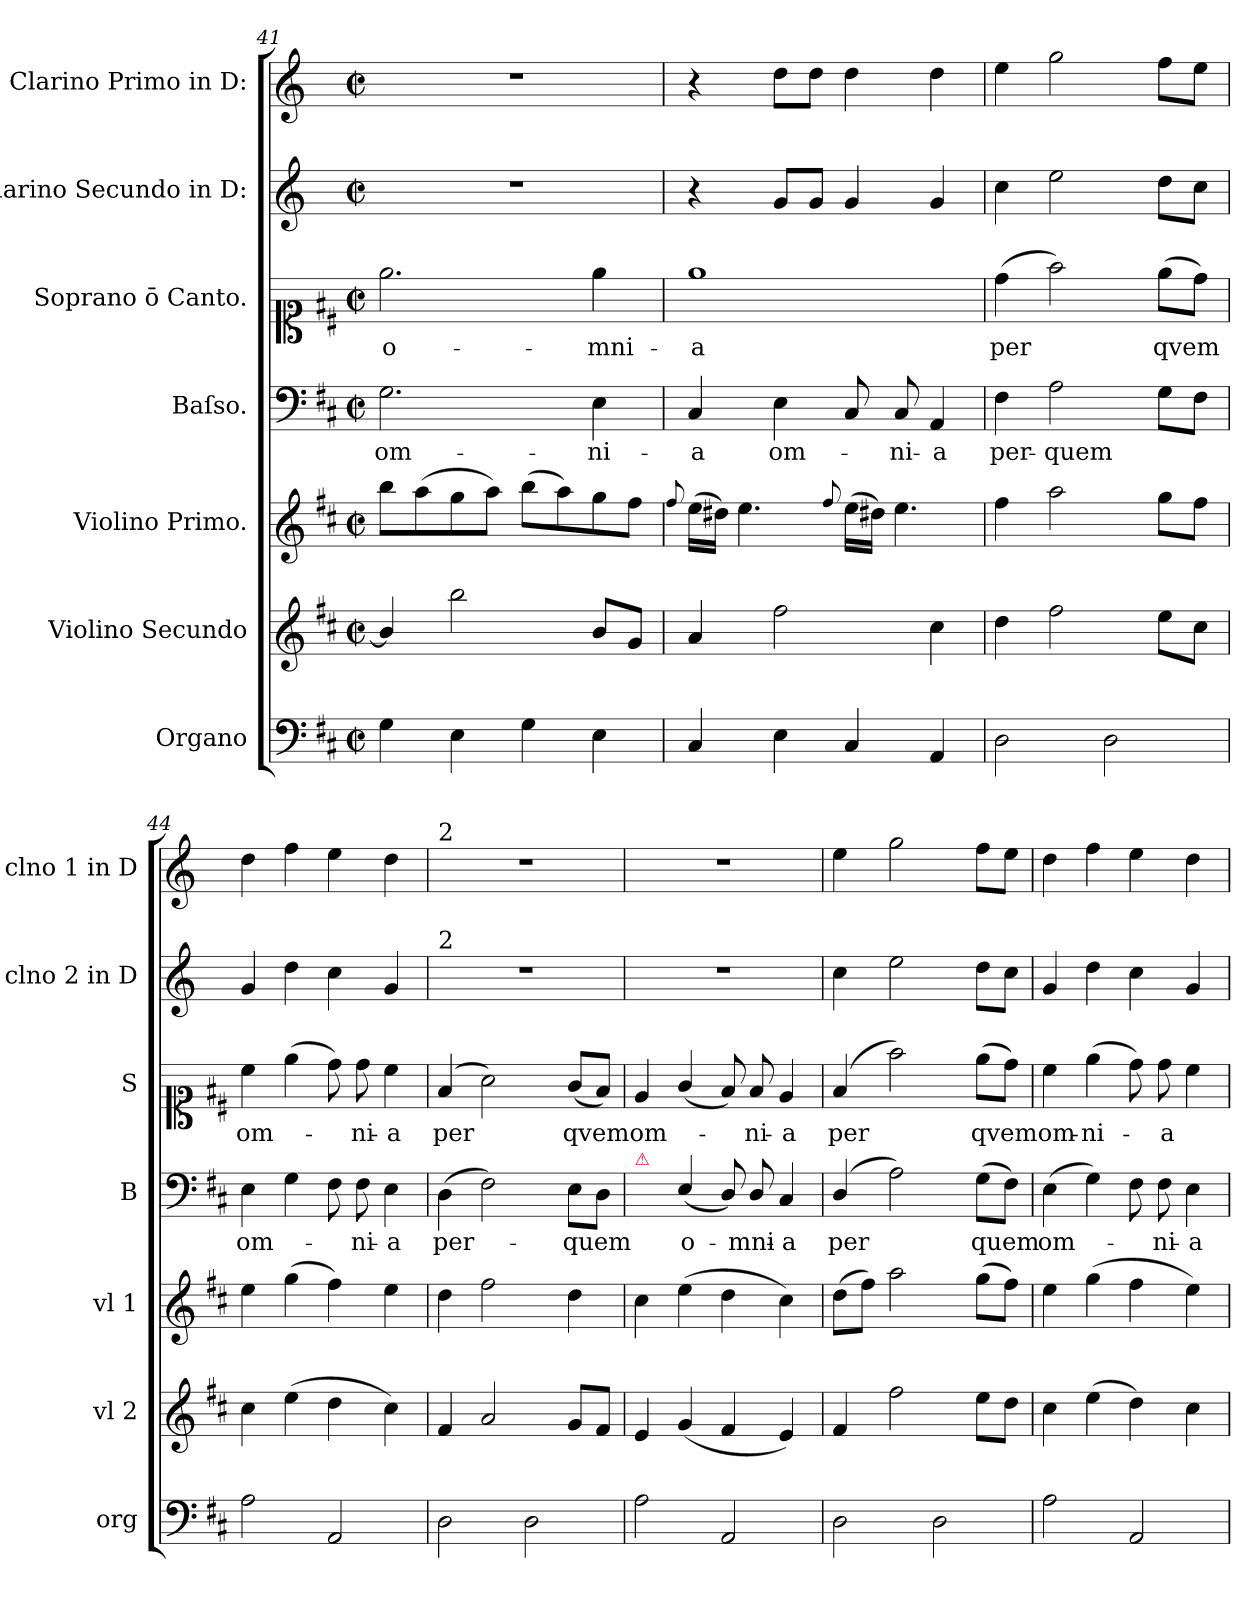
**kern	**kern	**kern	**kern	**text	**kern	**text	**kern	**kern
*part7	*part6	*part5	*part4	*part4	*part3	*part3	*part2	*part1
*staff7	*staff6	*staff5	*staff4	*staff4	*staff3	*staff3	*staff2	*staff1
*I"Organo	*I"Violino Secundo	*I"Violino Primo.	*I"Baſso.	*	*I"Soprano ō Canto.	*	*I"Clarino Secundo in D:	*I"Clarino Primo in D:
*I'org	*I'vl 2	*I'vl 1	*I'B	*	*I'S	*	*I'clno 2 in D	*I'clno 1 in D
*clefF4	*clefG2	*clefG2	*clefF4	*	*clefC1	*	*clefG2	*clefG2
*	*	*	*	*	*	*	*ITrd-1c-2	*ITrd-1c-2
*k[f#c#]	*k[f#c#]	*k[f#c#]	*k[f#c#]	*	*k[f#c#]	*	*k[f#c#]	*k[f#c#]
*D:	*D:	*D:	*D:	*	*D:	*	*D:	*D:
*M2/2	*M2/2	*M2/2	*M2/2	*	*M2/2	*	*M2/2	*M2/2
*met(c|)	*met(c|)	*met(c|)	*met(c|)	*	*met(c|)	*	*met(c|)	*met(c|)
=41	=41	=41	=41	=41	=41	=41	=41	=41
4G\	4b/]	8bb\L	2.G\	om-	2.ee\	o-	1r	1r
.	.	(8aa\	.	.	.	.	.	.
4E\	2bb\	8gg\	.	.	.	.	.	.
.	.	8aa\J)	.	.	.	.	.	.
4G\	.	(8bb\L	.	.	.	.	.	.
.	.	8aa\)	.	.	.	.	.	.
4E\	8b/L	8gg\	4E\	-ni-	4ee\	-mni-	.	.
.	8g/J	8ff#\J	.	.	.	.	.	.
=42	=42	=42	=42	=42	=42	=42	=42	=42
.	.	8qqff#/	.	.	.	.	.	.
4C#/	4a/	(16ee\LL	4C#/	-a	1ee	-a	4r	4r
.	.	16dd#X\JJ)	.	.	.	.	.	.
.	.	4.ee\	.	.	.	.	.	.
4E\	2ff#\	.	4E\	om-	.	.	8a/L	8ee\L
.	.	.	.	.	.	.	8a/J	8ee\J
.	.	8qqff#/	.	.	.	.	.	.
4C#/	.	(16ee\LL	8C#/	.	.	.	4a/	4ee\
.	.	16dd#X\JJ)	.	.	.	.	.	.
.	.	4.ee\	8C#/	-ni-	.	.	.	.
4AA/	4cc#\	.	4AA/	-a	.	.	4a/	4ee\
=43	=43	=43	=43	=43	=43	=43	=43	=43
2D\	4dd\	4ff#\	4F#\	per-	(4dd\	per	4dd\	4ff#\
.	2ff#\	2aa\	2A\	-quem	2ff#\)	.	2ff#\	2aa\
2D\	.	.	.	.	.	.	.	.
.	8ee\L	8gg\L	8G\L	.	(8ee\L	qvem	8ee\L	8gg\L
.	8cc#\J	8ff#\J	8F#\J	.	8dd\J)	.	8dd\J	8ff#\J
=44	=44	=44	=44	=44	=44	=44	=44	=44
2A\	4cc#\	4ee\	4E\	om-	4cc#\	om-	4a/	4ee\
.	(4ee\	(4gg\	4G\	.	(4ee\	.	4ee\	4gg\
2AA/	4dd\	4ff#\)	8F#\	.	8dd\)	.	4dd\	4ff#\
.	.	.	8F#\	-ni-	8dd\	-ni-	.	.
.	4cc#\)	4ee\	4E\	-a	4cc#\	-a	4a/	4ee\
=45	=45	=45	=45	=45	=45	=45	=45	=45
!	!	!	!	!	!	!	!	!LO:TX:a:t=2
!	!	!	!	!	!	!	!LO:TX:a:t=2	!
2D\	4f#/	4dd\	(4D\	per-	(4f#/	per	1r	1r
.	2a/	2ff#\	2F#\)	.	2a\)	.	.	.
2D\	.	.	.	.	.	.	.	.
.	8g/L	4dd\	8E\L	-quem	(8g/L	qvem	.	.
.	8f#/J	.	8D\J	.	8f#/J)	.	.	.
=46	=46	=46	=46	=46	=46	=46	=46	=46
!	!	!	!LO:TX:a:color=crimson:t=⚠	!	!	!	!	!
2A\	4e/	4cc#\	4ryy	.	4e/	om-	1r	1r
.	(4g/	(4ee\	(4E/	o-	(>4g/	.	.	.
2AA/	4f#/	4dd\	8D/)	.	8f#/)	.	.	.
.	.	.	8D/	-mni-	8f#/	-ni-	.	.
.	4e/)	4cc#\)	4C#/	-a	4e/	-a	.	.
=47	=47	=47	=47	=47	=47	=47	=47	=47
2D\	4f#/	(8dd\L	(4D/	per	(4f#/	per	4dd\	4ff#\
.	.	8ff#\J)	.	.	.	.	.	.
.	2ff#\	2aa\	2A\)	.	2ff#\)	.	2ff#\	2aa\
2D\	.	.	.	.	.	.	.	.
.	8ee\L	(8gg\L	(8G\L	quem	(8ee\L	qvem	8ee\L	8gg\L
.	8dd\J	8ff#\J)	8F#\J)	.	8dd\J)	.	8dd\J	8ff#\J
=48	=48	=48	=48	=48	=48	=48	=48	=48
2A\	4cc#\	4ee\	(4E\	om-	4cc#\	om-	4a/	4ee\
.	(4ee\	(4gg\	4G\)	.	(4ee\	-ni-	4ee\	4gg\
2AA/	4dd\)	4ff#\	8F#\	.	8dd\)	.	4dd\	4ff#\
.	.	.	8F#\	-ni-	8dd\	-a	.	.
.	4cc#\	4ee\)	4E\	-a	4cc#\	.	4a/	4ee\
=	=	=	=	=	=	=	=	=
*-	*-	*-	*-	*-	*-	*-	*-	*-
